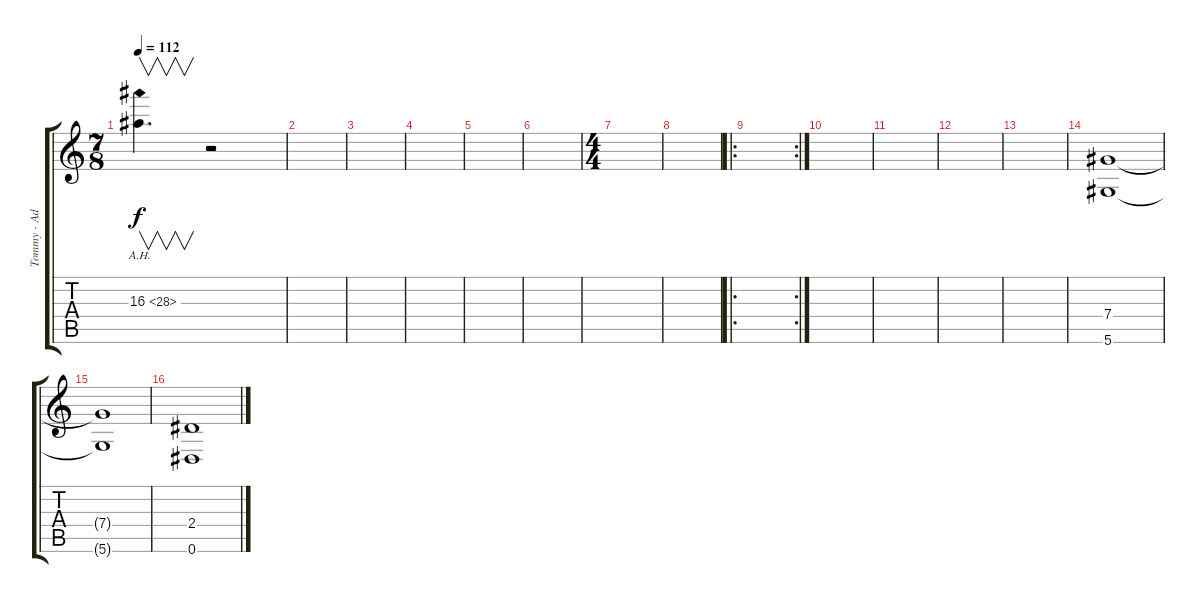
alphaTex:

\track ("Tommy - Additional Guitar" "Tommy - Ad") {instrument distortionguitar}
\staff {score tabs}
\tuning (Eb4 Bb3 Gb3 Db3 Ab2 Eb2) {hide}
\ts (7 8)
\tempo 112
\clef g2
\ks c
16.3{ah 12}.4{v d dy f volume 7 balance 3} r.2 |
|
|
|
|
|
\ts (4 4)
|
|
\ro
\rc 2
|
|
|
|
|
(7.4 5.6).1{volume 10 balance 2 instrument distortionguitar} |
(7.4{t} 5.6{t}).1 |
(2.4 0.6).1
